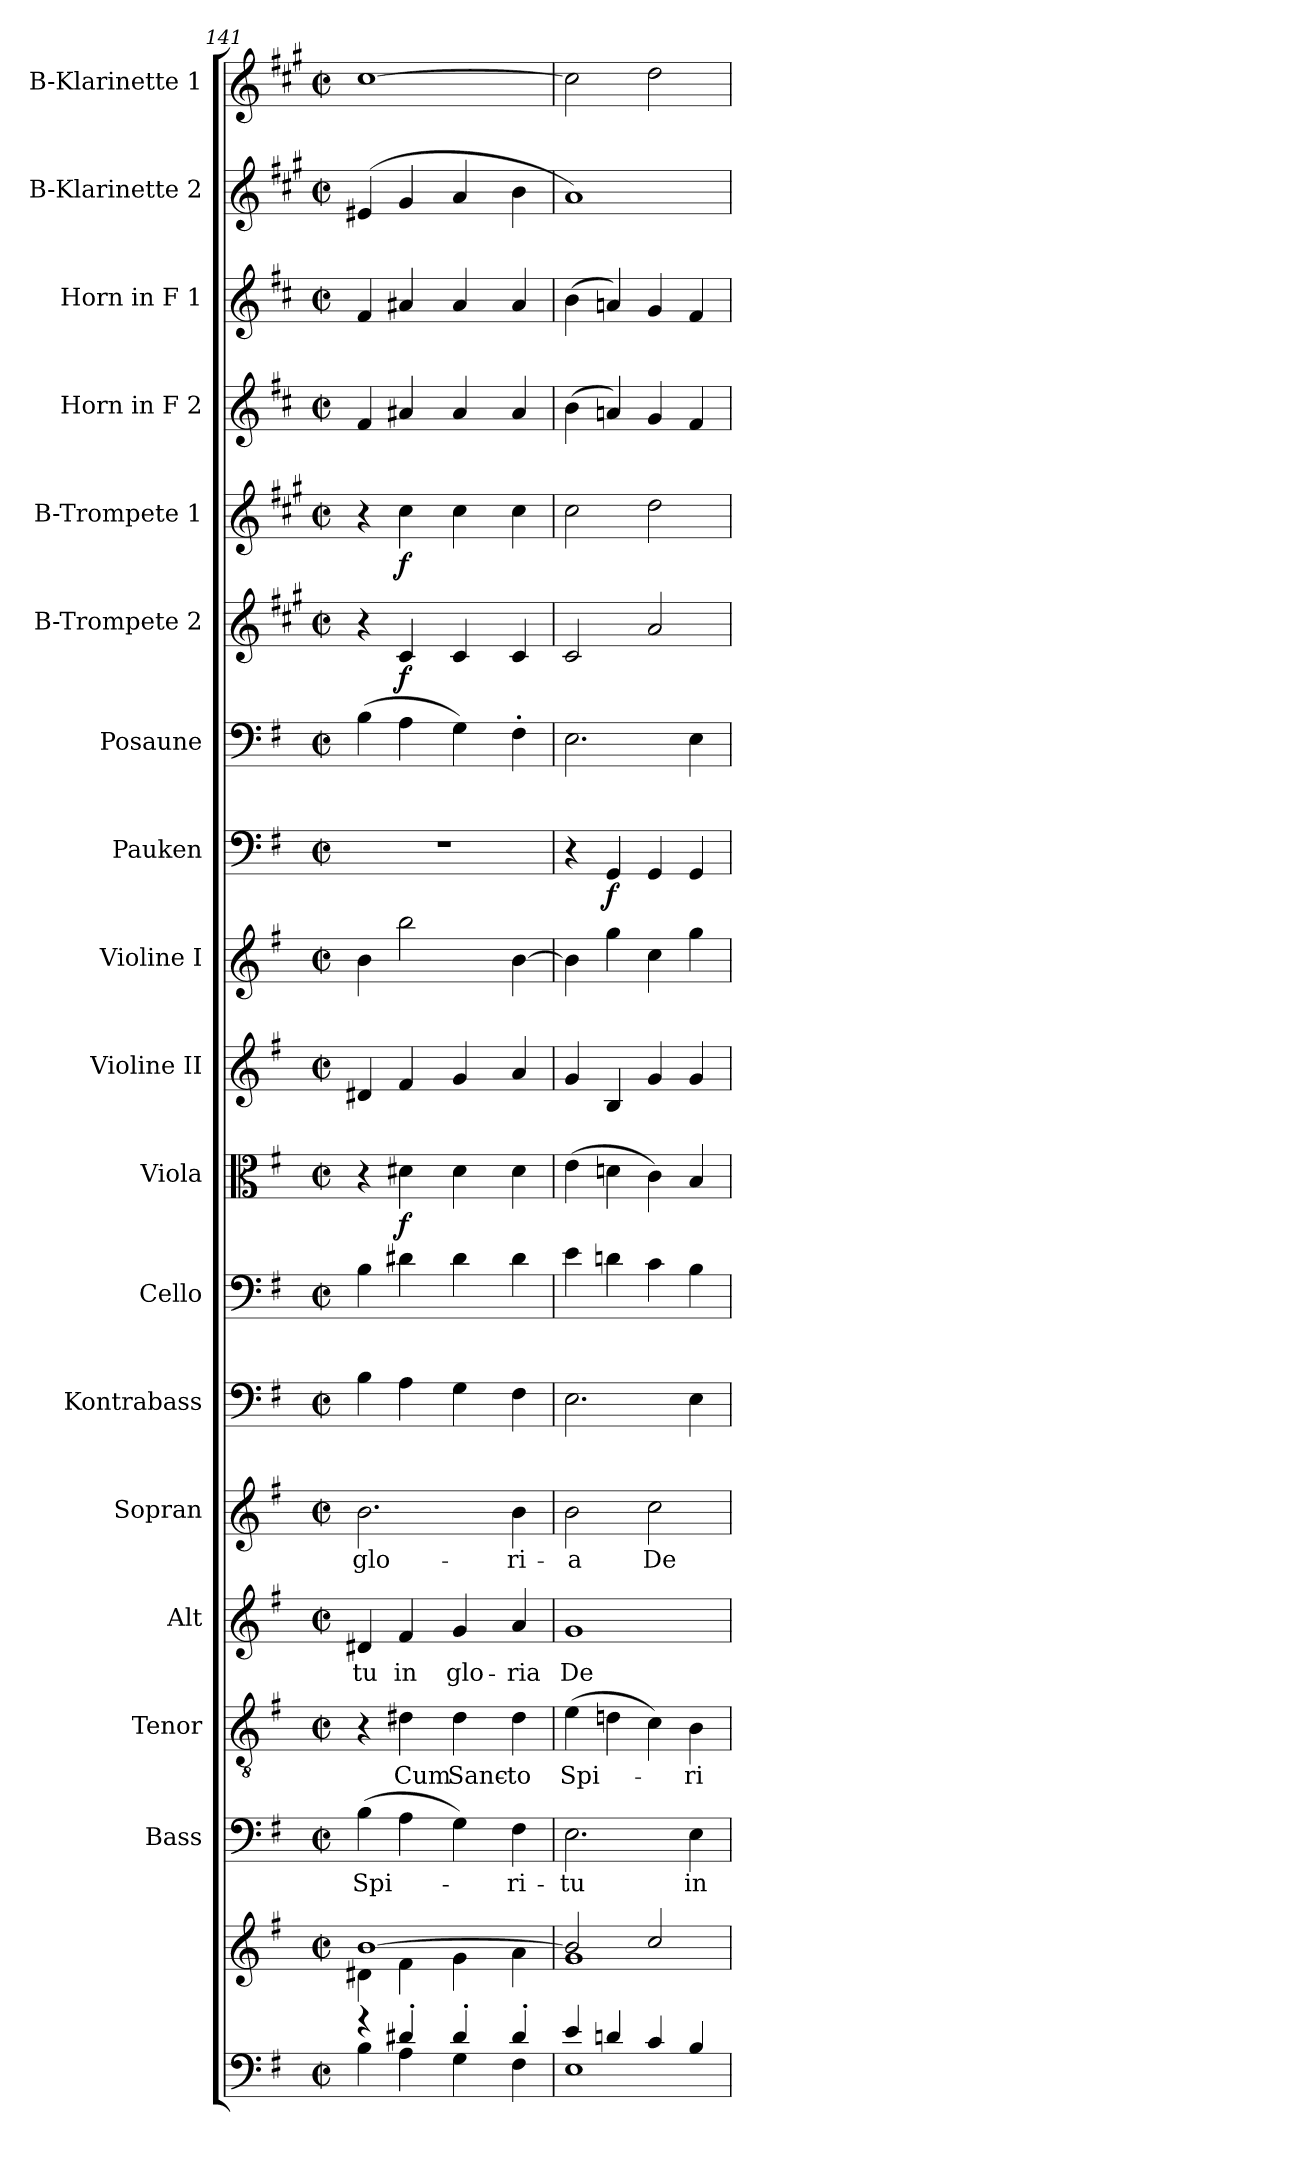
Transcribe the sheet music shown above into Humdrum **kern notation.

**kern	**kern	**kern	**text	**kern	**text	**kern	**text	**kern	**text	**kern	**kern	**kern	**dynam	**kern	**kern	**kern	**dynam	**kern	**kern	**dynam	**kern	**dynam	**kern	**kern	**kern	**kern
*part18	*part18	*part17	*part17	*part16	*part16	*part15	*part15	*part14	*part14	*part13	*part12	*part11	*part11	*part10	*part9	*part8	*part8	*part7	*part6	*part6	*part5	*part5	*part4	*part3	*part2	*part1
*staff19	*staff18	*staff17	*staff17	*staff16	*staff16	*staff15	*staff15	*staff14	*staff14	*staff13	*staff12	*staff11	*staff11	*staff10	*staff9	*staff8	*staff8	*staff7	*staff6	*staff6	*staff5	*staff5	*staff4	*staff3	*staff2	*staff1
*	*	*I"Bass	*	*I"Tenor	*	*I"Alt	*	*I"Sopran	*	*I"Kontrabass	*I"Cello	*I"Viola	*	*I"Violine II	*I"Violine I	*I"Pauken	*	*I"Posaune	*I"B-Trompete 2	*	*I"B-Trompete 1	*	*I"Horn in F 2	*I"Horn in F 1	*I"B-Klarinette 2	*I"B-Klarinette 1
*	*	*I'B.	*	*I'T.	*	*I'A.	*	*I'S.	*	*I'Kb.	*	*I'Vla.	*	*I'Vl. II	*I'Vl. I	*I'Pk.	*	*I'Pos.	*I'B Trp. 2	*	*I'B Trp. 1	*	*	*	*I'B Kl. 2	*I'B Kl. 1
*clefF4	*clefG2	*clefF4	*	*clefGv2	*	*clefG2	*	*clefG2	*	*clefF4	*clefF4	*clefC3	*	*clefG2	*clefG2	*clefF4	*	*clefF4	*clefG2	*	*clefG2	*	*clefG2	*clefG2	*clefG2	*clefG2
*	*	*	*	*	*	*	*	*	*	*ITrd7c12	*	*	*	*	*	*	*	*	*ITrd1c2	*	*ITrd1c2	*	*ITrd4c7	*ITrd4c7	*ITrd1c2	*ITrd1c2
*k[f#]	*k[f#]	*k[f#]	*	*k[f#]	*	*k[f#]	*	*k[f#]	*	*k[f#]	*k[f#]	*k[f#]	*	*k[f#]	*k[f#]	*k[f#]	*	*k[f#]	*k[f#]	*	*k[f#]	*	*k[f#]	*k[f#]	*k[f#]	*k[f#]
*G:	*G:	*G:	*	*G:	*	*G:	*	*G:	*	*G:	*G:	*G:	*	*G:	*G:	*G:	*	*G:	*G:	*	*G:	*	*G:	*G:	*G:	*G:
*M2/2	*M2/2	*M2/2	*	*M2/2	*	*M2/2	*	*M2/2	*	*M2/2	*M2/2	*M2/2	*	*M2/2	*M2/2	*M2/2	*	*M2/2	*M2/2	*	*M2/2	*	*M2/2	*M2/2	*M2/2	*M2/2
*met(c|)	*met(c|)	*met(c|)	*	*met(c|)	*	*met(c|)	*	*met(c|)	*	*met(c|)	*met(c|)	*met(c|)	*	*met(c|)	*met(c|)	*met(c|)	*	*met(c|)	*met(c|)	*	*met(c|)	*	*met(c|)	*met(c|)	*met(c|)	*met(c|)
=141	=141	=141	=141	=141	=141	=141	=141	=141	=141	=141	=141	=141	=141	=141	=141	=141	=141	=141	=141	=141	=141	=141	=141	=141	=141	=141
*^	*^	*	*	*	*	*	*	*	*	*	*	*	*	*	*	*	*	*	*	*	*	*	*	*	*	*
!	!	!	!	!	!LO:LY:b	!	!	!	!LO:LY:b	!	!LO:LY:b	!	!	!	!	!	!	!	!	!	!	!	!	!	!	!	!	!
4rf	4B\	[>1b	4d#X\	(>4B\	Spi-	4r	.	4d#X/	-tu	2.b\	glo-	4BB\	4B\	4r	.	4d#X/	4b\	1r	.	(>4B\	4r	.	4r	.	4B/	4B/	(4d#X/	[1b
!	!	!	!	!	!	!	!LO:LY:b	!	!LO:LY:b	!	!	!	!	!	!LO:DY:b	!	!	!	!	!	!	!LO:DY:b	!	!LO:DY:b	!	!	!	!
4d#X'>/	4A\	.	4f#\	4A\	.	4d#X\	Cum	4f#/	in	.	.	4AA\	4d#X\	4d#X\	f	4f#/	2bb\	.	.	4A\	4B/	f	4b\	f	4d#X/	4d#X/	4f#/	.
!	!	!	!	!	!	!	!LO:LY:b	!	!LO:LY:b	!	!	!	!	!	!	!	!	!	!	!	!	!	!	!	!	!	!	!
4d#'>/	4G\	.	4g\	4G\)	.	4d#\	Sanc-	4g/	glo-	.	.	4GG\	4d#\	4d#\	.	4g/	.	.	.	4G\)	4B/	.	4b\	.	4d#/	4d#/	4g/	.
!	!	!	!	!	!LO:LY:b	!	!LO:LY:b	!	!LO:LY:b	!	!LO:LY:b	!	!	!	!	!	!	!	!	!	!	!	!	!	!	!	!	!
4d#'>/	4F#\	.	4a\	4F#\	-ri-	4d#\	-to	4a/	-ria	4b\	-ri-	4FF#\	4d#\	4d#\	.	4a/	[4b\	.	.	4F#'>\	4B/	.	4b\	.	4d#/	4d#/	4a\	.
!!LO:PB:g=z
=142	=142	=142	=142	=142	=142	=142	=142	=142	=142	=142	=142	=142	=142	=142	=142	=142	=142	=142	=142	=142	=142	=142	=142	=142	=142	=142	=142	=142
!	!	!	!	!	!LO:LY:b	!	!LO:LY:b	!	!LO:LY:b	!	!LO:LY:b	!	!	!	!	!	!	!	!	!	!	!	!	!	!	!	!	!
4e/	1E	2b/]	1g	2.E\	-tu	(>4e\	Spi-	1g	De-	2b\	-a	2.EE\	4e\	(>4e\	.	4g/	4b\]	4r	.	2.E\	2B/	.	2b\	.	(>4e\	(>4e\	1g)	2b\]
!	!	!	!	!	!	!	!	!	!	!	!	!	!	!	!	!	!	!	!LO:DY:b	!	!	!	!	!	!	!	!	!
4dn/	.	.	.	.	.	4dn\	.	.	.	.	.	.	4dn\	4dn\	.	4B/	4gg\	4GG/	f	.	.	.	.	.	4dn/)	4dn/)	.	.
!	!	!	!	!	!	!	!	!	!	!	!LO:LY:b	!	!	!	!	!	!	!	!	!	!	!	!	!	!	!	!	!
4c/	.	2cc/	.	.	.	4c\)	.	.	.	2cc\	De-	.	4c\	4c\)	.	4g/	4cc\	4GG/	.	.	2g/	.	2cc\	.	4c/	4c/	.	2cc\
!	!	!	!	!	!LO:LY:b	!	!LO:LY:b	!	!	!	!	!	!	!	!	!	!	!	!	!	!	!	!	!	!	!	!	!
4B/	.	.	.	4E\	in	4B\	-ri-	.	.	.	.	4EE\	4B\	4B/	.	4g/	4gg\	4GG/	.	4E\	.	.	.	.	4B/	4B/	.	.
*v	*v	*	*	*	*	*	*	*	*	*	*	*	*	*	*	*	*	*	*	*	*	*	*	*	*	*	*	*
*	*v	*v	*	*	*	*	*	*	*	*	*	*	*	*	*	*	*	*	*	*	*	*	*	*	*	*	*
=	=	=	=	=	=	=	=	=	=	=	=	=	=	=	=	=	=	=	=	=	=	=	=	=	=	=
*-	*-	*-	*-	*-	*-	*-	*-	*-	*-	*-	*-	*-	*-	*-	*-	*-	*-	*-	*-	*-	*-	*-	*-	*-	*-	*-
